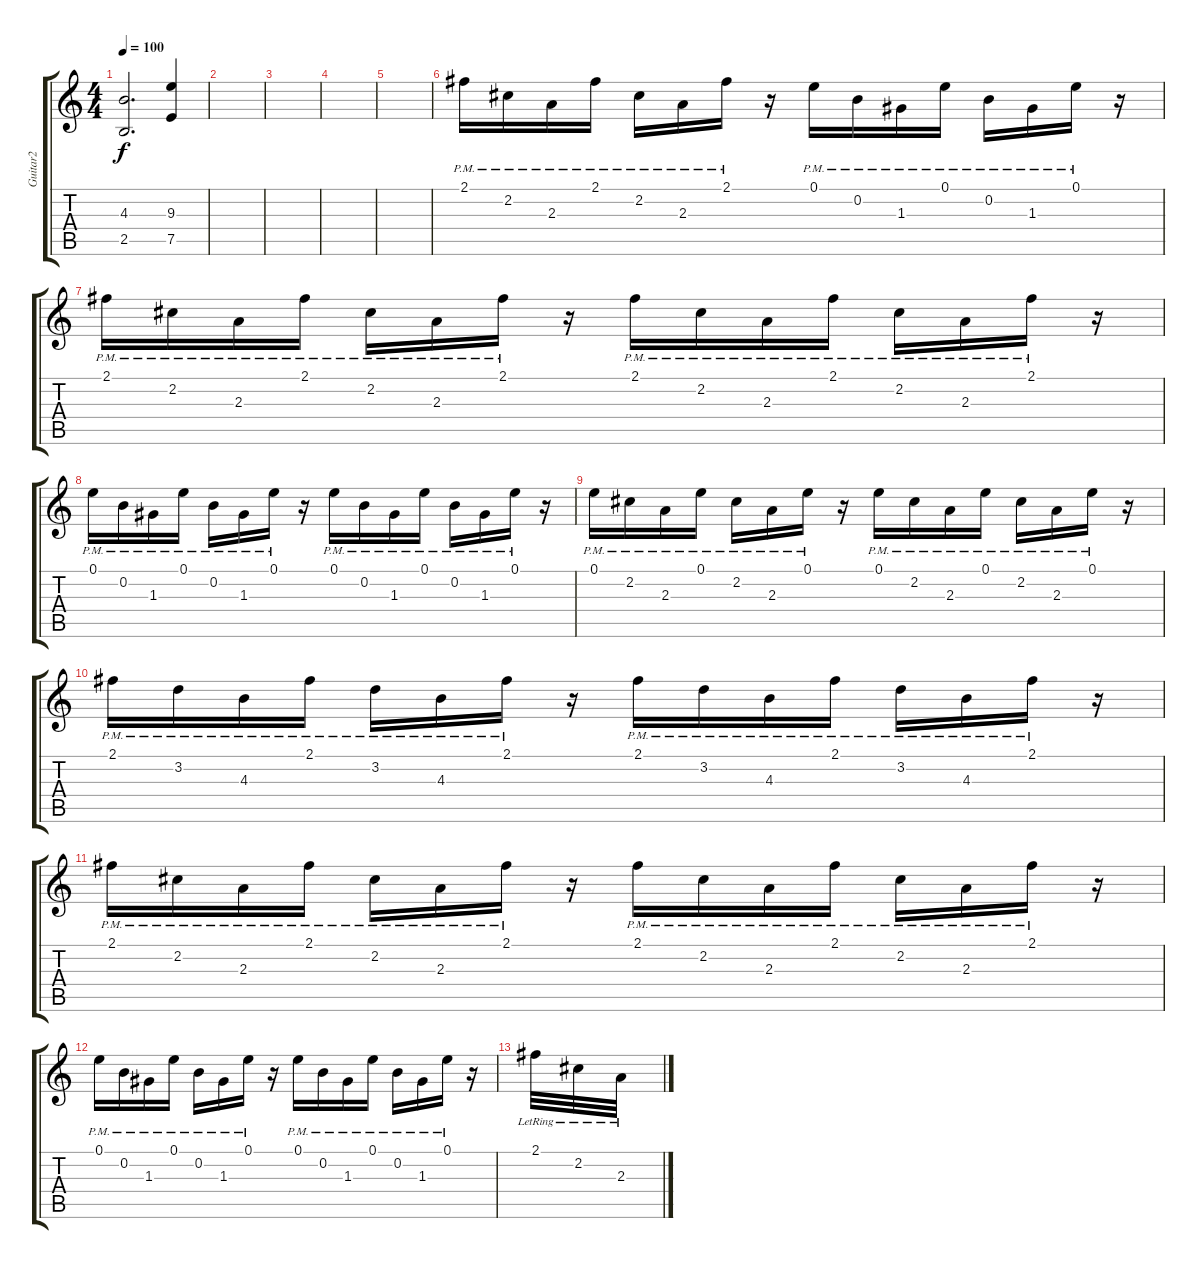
\track ("Guitar2" "Guitar2") {instrument distortionguitar}
\staff {score tabs}
\tuning (E4 B3 G3 D3 A2 E2) {hide}
\ts (4 4)
\tempo 100
\clef g2
\ks c
(4.3 2.5).2{d dy f} (9.3 7.5).4 |
|
|
|
|
2.1{pm}.16 2.2{pm}.16 2.3{pm}.16 2.1{pm}.16 2.2{pm}.16 2.3{pm}.16 2.1{pm}.16 r.16 0.1{pm}.16 0.2{pm}.16 1.3{pm}.16 0.1{pm}.16 0.2{pm}.16 1.3{pm}.16 0.1{pm}.16 r.16 |
2.1{pm}.16 2.2{pm}.16 2.3{pm}.16 2.1{pm}.16 2.2{pm}.16 2.3{pm}.16 2.1{pm}.16 r.16 2.1{pm}.16 2.2{pm}.16 2.3{pm}.16 2.1{pm}.16 2.2{pm}.16 2.3{pm}.16 2.1{pm}.16 r.16 |
0.1{pm}.16 0.2{pm}.16 1.3{pm}.16 0.1{pm}.16 0.2{pm}.16 1.3{pm}.16 0.1{pm}.16 r.16 0.1{pm}.16 0.2{pm}.16 1.3{pm}.16 0.1{pm}.16 0.2{pm}.16 1.3{pm}.16 0.1{pm}.16 r.16 |
0.1{pm}.16 2.2{pm}.16 2.3{pm}.16 0.1{pm}.16 2.2{pm}.16 2.3{pm}.16 0.1{pm}.16 r.16 0.1{pm}.16 2.2{pm}.16 2.3{pm}.16 0.1{pm}.16 2.2{pm}.16 2.3{pm}.16 0.1{pm}.16 r.16 |
2.1{pm}.16 3.2{pm}.16 4.3{pm}.16 2.1{pm}.16 3.2{pm}.16 4.3{pm}.16 2.1{pm}.16 r.16 2.1{pm}.16 3.2{pm}.16 4.3{pm}.16 2.1{pm}.16 3.2{pm}.16 4.3{pm}.16 2.1{pm}.16 r.16 |
2.1{pm}.16 2.2{pm}.16 2.3{pm}.16 2.1{pm}.16 2.2{pm}.16 2.3{pm}.16 2.1{pm}.16 r.16 2.1{pm}.16 2.2{pm}.16 2.3{pm}.16 2.1{pm}.16 2.2{pm}.16 2.3{pm}.16 2.1{pm}.16 r.16 |
0.1{pm}.16 0.2{pm}.16 1.3{pm}.16 0.1{pm}.16 0.2{pm}.16 1.3{pm}.16 0.1{pm}.16 r.16 0.1{pm}.16 0.2{pm}.16 1.3{pm}.16 0.1{pm}.16 0.2{pm}.16 1.3{pm}.16 0.1{pm}.16 r.16 |
2.1{lr}.32 2.2{lr}.32 2.3{lr}.32
